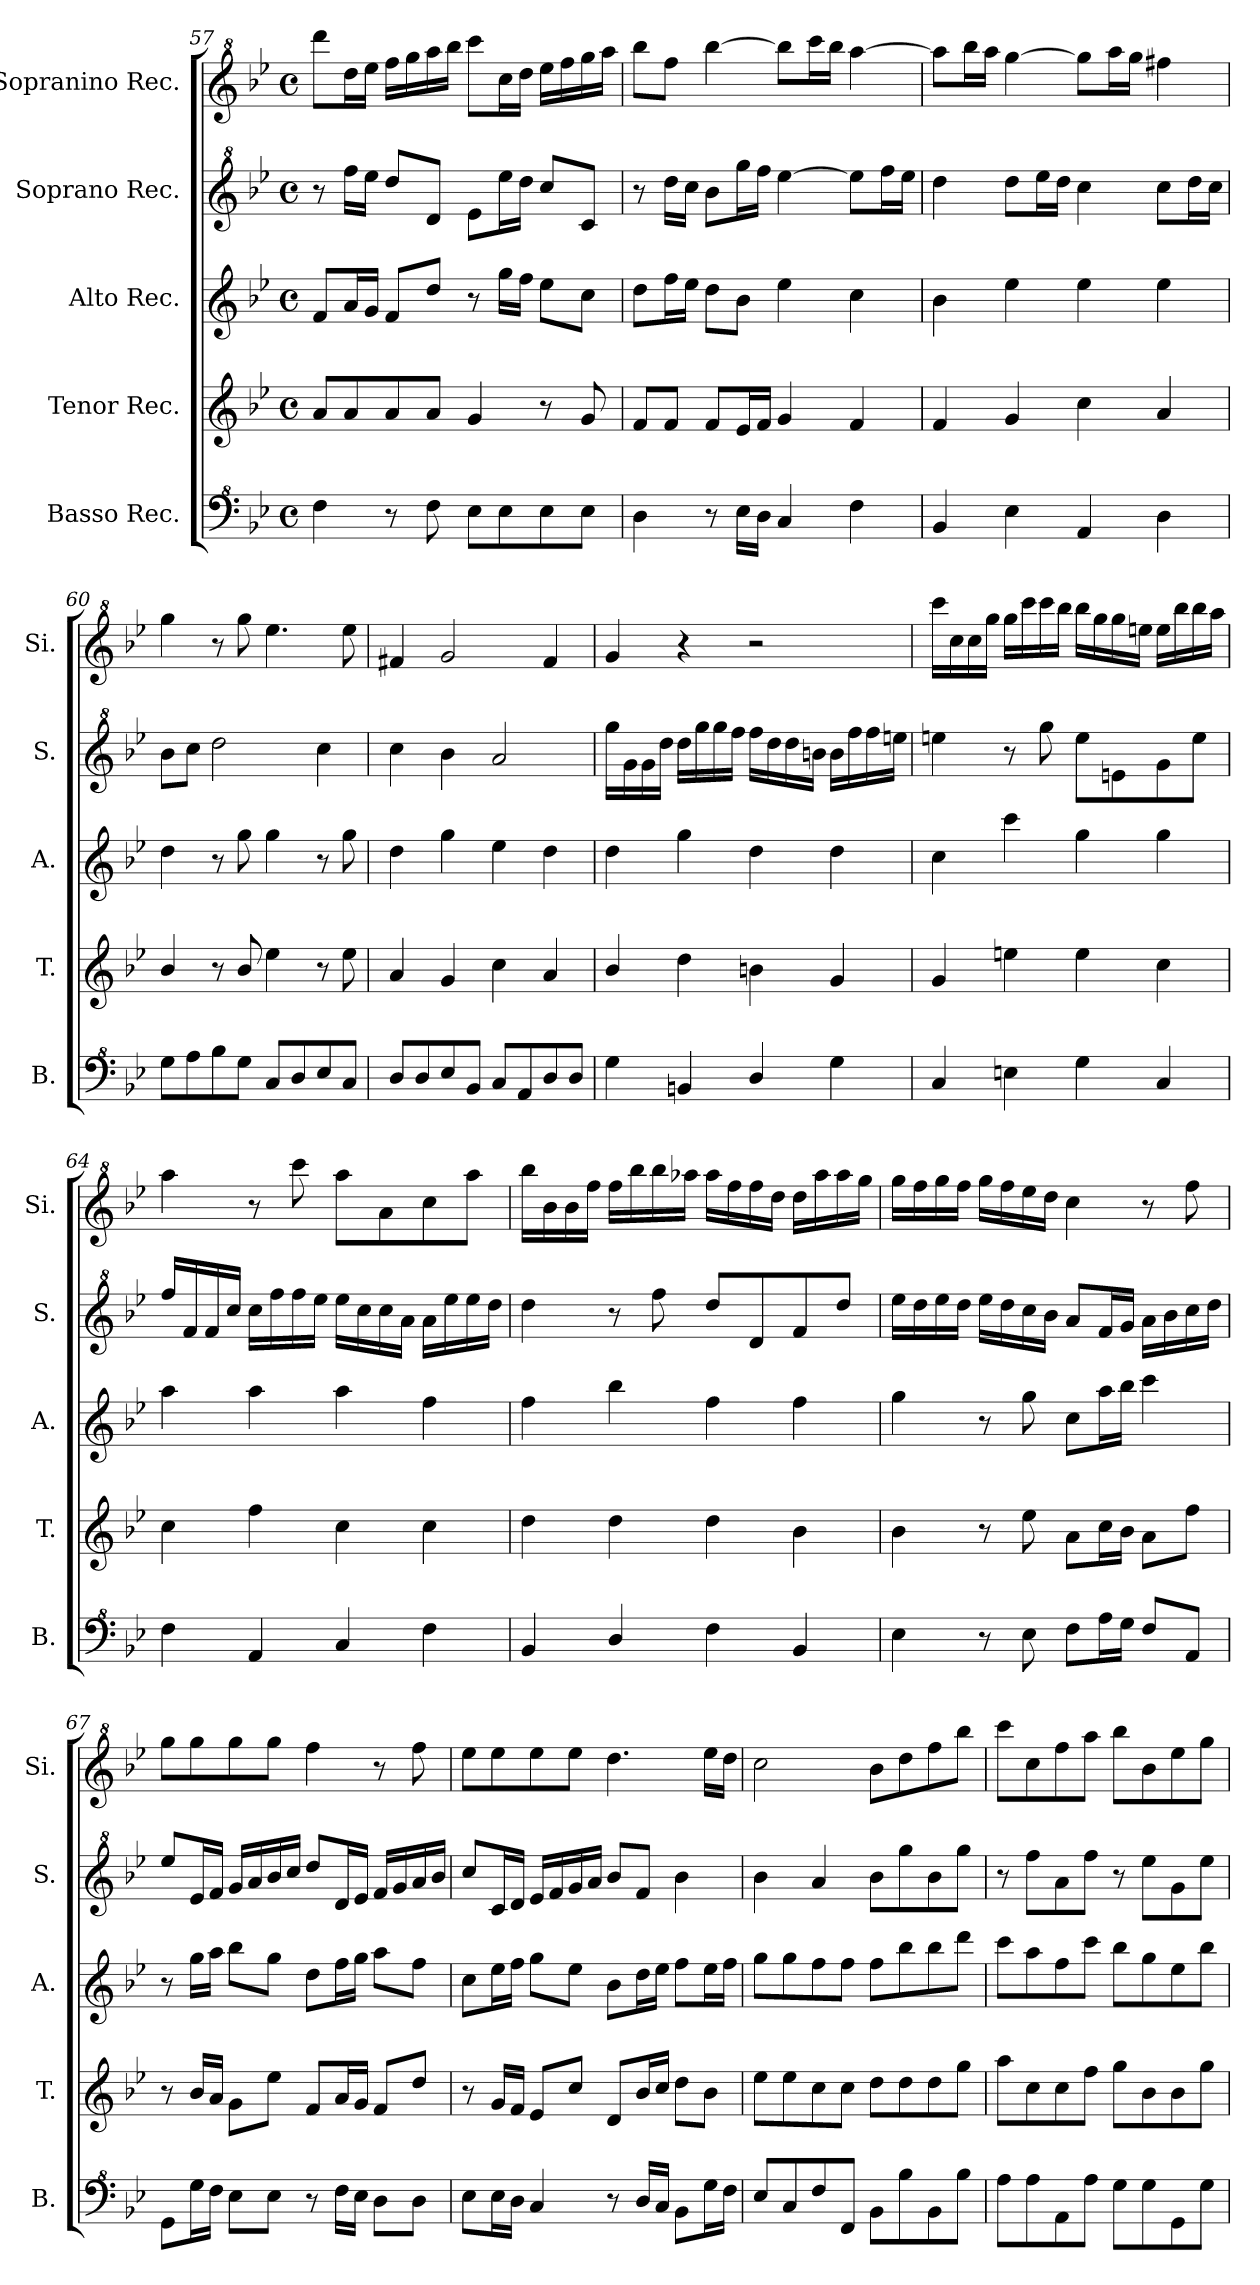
**kern	**kern	**kern	**kern	**kern
*part5	*part4	*part3	*part2	*part1
*staff5	*staff4	*staff3	*staff2	*staff1
*I"Basso Rec.	*I"Tenor Rec.	*I"Alto Rec.	*I"Soprano Rec.	*I"Sopranino Rec.
*I'B.	*I'T.	*I'A.	*I'S.	*I'Si.
*clefF^4	*clefG2	*clefG2	*clefG^2	*clefG^2
*k[b-e-]	*k[b-e-]	*k[b-e-]	*k[b-e-]	*k[b-e-]
*M4/4	*M4/4	*M4/4	*M4/4	*M4/4
*met(c)	*met(c)	*met(c)	*met(c)	*met(c)
=57	=57	=57	=57	=57
4f\	8a/L	8f/L	8r	8dddd\L
.	8a/	16a/L	16fff\LL	16ddd\L
.	.	16g/JJ	16eee-\JJ	16eee-\JJ
8r	8a/	8f/L	8ddd/L	16fff\LL
.	.	.	.	16ggg\
8f\	8a/J	8dd/J	8dd/J	16aaa\
.	.	.	.	16bbb-\JJ
8e-\L	4g/	8r	8ee-\L	8cccc\L
8e-\	.	16gg\LL	16eee-\L	16ccc\L
.	.	16ff\JJ	16ddd\JJ	16ddd\JJ
8e-\	8r	8ee-\L	8ccc/L	16eee-\LL
.	.	.	.	16fff\
8e-\J	8g/	8cc\J	8cc/J	16ggg\
.	.	.	.	16aaa\JJ
=58	=58	=58	=58	=58
4d\	8f/L	8dd\L	8r	8bbb-\L
.	8f/J	16ff\L	16ddd\LL	8fff\J
.	.	16ee-\JJ	16ccc\JJ	.
8r	8f/L	8dd\L	8bb-\L	[4bbb-\
16e-\LL	16e-/L	8b-\J	16ggg\L	.
16d\JJ	16f/JJ	.	16fff\JJ	.
4c/	4g/	4ee-\	[4eee-\	8bbb-\L]
.	.	.	.	16cccc\L
.	.	.	.	16bbb-\JJ
4f\	4f/	4cc\	8eee-\L]	[4aaa\
.	.	.	16fff\L	.
.	.	.	16eee-\JJ	.
=59	=59	=59	=59	=59
4B-/	4f/	4b-\	4ddd\	8aaa\L]
.	.	.	.	16bbb-\L
.	.	.	.	16aaa\JJ
4e-\	4g/	4ee-\	8ddd\L	[4ggg\
.	.	.	16eee-\L	.
.	.	.	16ddd\JJ	.
4A/	4cc\	4ee-\	4ccc\	8ggg\L]
.	.	.	.	16aaa\L
.	.	.	.	16ggg\JJ
4d\	4a/	4ee-\	8ccc\L	4fff#X\
.	.	.	16ddd\L	.
.	.	.	16ccc\JJ	.
=60	=60	=60	=60	=60
8g\L	4b-/	4dd\	8bb-\L	4ggg\
8a\	.	.	8ccc\J	.
8b-\	8r	8r	2ddd\	8r
8g\J	8b-/	8gg\	.	8ggg\
8c/L	4ee-\	4gg\	.	4.eee-\
8d/	.	.	.	.
8e-/	8r	8r	4ccc\	.
8c/J	8ee-\	8gg\	.	8eee-\
=61	=61	=61	=61	=61
8d/L	4a/	4dd\	4ccc\	4ff#X/
8d/	.	.	.	.
8e-/	4g/	4gg\	4bb-\	2gg/
8B-/J	.	.	.	.
8c/L	4cc\	4ee-\	2aa/	.
8A/	.	.	.	.
8d/	4a/	4dd\	.	4ff#/
8d/J	.	.	.	.
=62	=62	=62	=62	=62
4g\	4b-/	4dd\	16ggg\LL	4gg/
.	.	.	16gg\	.
.	.	.	16gg\	.
.	.	.	16ddd\JJ	.
4Bn/	4dd\	4gg\	16ddd\LL	4r
.	.	.	16ggg\	.
.	.	.	16ggg\	.
.	.	.	16fff\JJ	.
4d/	4bn\	4dd\	16fff\LL	2r
.	.	.	16ddd\	.
.	.	.	16ddd\	.
.	.	.	16bbn\JJ	.
4g\	4g/	4dd\	16bb\LL	.
.	.	.	16fff\	.
.	.	.	16fff\	.
.	.	.	16eeen\JJ	.
!!LO:LB:g=z
=63	=63	=63	=63	=63
4c/	4g/	4cc\	4eeen\	16cccc\LL
.	.	.	.	16ccc\
.	.	.	.	16ccc\
.	.	.	.	16ggg\JJ
4en\	4een\	4ccc\	8r	16ggg\LL
.	.	.	.	16cccc\
.	.	.	8ggg\	16cccc\
.	.	.	.	16bbb-\JJ
4g\	4ee\	4gg\	8eee\L	16bbb-\LL
.	.	.	.	16ggg\
.	.	.	8een\	16ggg\
.	.	.	.	16eeen\JJ
4c/	4cc\	4gg\	8gg\	16eee\LL
.	.	.	.	16bbb-\
.	.	.	8eee\J	16bbb-\
.	.	.	.	16aaa\JJ
=64	=64	=64	=64	=64
4f\	4cc\	4aa\	16fff/LL	4aaa\
.	.	.	16ff/	.
.	.	.	16ff/	.
.	.	.	16ccc/JJ	.
4A/	4ff\	4aa\	16ccc\LL	8r
.	.	.	16fff\	.
.	.	.	16fff\	8cccc\
.	.	.	16eee-\JJ	.
4c/	4cc\	4aa\	16eee-\LL	8aaa\L
.	.	.	16ccc\	.
.	.	.	16ccc\	8aa\
.	.	.	16aa\JJ	.
4f\	4cc\	4ff\	16aa\LL	8ccc\
.	.	.	16eee-\	.
.	.	.	16eee-\	8aaa\J
.	.	.	16ddd\JJ	.
=65	=65	=65	=65	=65
4B-/	4dd\	4ff\	4ddd\	16bbb-\LL
.	.	.	.	16bb-\
.	.	.	.	16bb-\
.	.	.	.	16fff\JJ
4d/	4dd\	4bb-\	8r	16fff\LL
.	.	.	.	16bbb-\
.	.	.	8fff\	16bbb-\
.	.	.	.	16aaa-X\JJ
4f\	4dd\	4ff\	8ddd/L	16aaa-\LL
.	.	.	.	16fff\
.	.	.	8dd/	16fff\
.	.	.	.	16ddd\JJ
4B-/	4b-\	4ff\	8ff/	16ddd\LL
.	.	.	.	16aaa-\
.	.	.	8ddd/J	16aaa-\
.	.	.	.	16ggg\JJ
=66	=66	=66	=66	=66
4e-\	4b-\	4gg\	16eee-\LL	16ggg\LL
.	.	.	16ddd\	16fff\
.	.	.	16eee-\	16ggg\
.	.	.	16ddd\JJ	16fff\JJ
8r	8r	8r	16eee-\LL	16ggg\LL
.	.	.	16ddd\	16fff\
8e-\	8ee-\	8gg\	16ccc\	16eee-\
.	.	.	16bb-\JJ	16ddd\JJ
8f\L	8a\L	8cc\L	8aa/L	4ccc\
16a\L	16cc\L	16aa\L	16ff/L	.
16g\JJ	16b-\JJ	16bb-\JJ	16gg/JJ	.
8f/L	8a\L	4ccc\	16aa\LL	8r
.	.	.	16bb-\	.
8A/J	8ff\J	.	16ccc\	8fff\
.	.	.	16ddd\JJ	.
=67	=67	=67	=67	=67
8G\L	8r	8r	8eee-/L	8ggg\L
16g\L	16b-/LL	16gg\LL	16ee-/L	8ggg\
16f\JJ	16a/JJ	16aa\JJ	16ff/JJ	.
8e-\L	8g\L	8bb-\L	16gg/LL	8ggg\
.	.	.	16aa/	.
8e-\J	8ee-\J	8gg\J	16bb-/	8ggg\J
.	.	.	16ccc/JJ	.
8r	8f/L	8dd\L	8ddd/L	4fff\
16f\LL	16a/L	16ff\L	16dd/L	.
16e-\JJ	16g/JJ	16gg\JJ	16ee-/JJ	.
8d\L	8f/L	8aa\L	16ff/LL	8r
.	.	.	16gg/	.
8d\J	8dd/J	8ff\J	16aa/	8fff\
.	.	.	16bb-/JJ	.
!!LO:LB:g=z
=68	=68	=68	=68	=68
8e-\L	8r	8cc\L	8ccc/L	8eee-\L
16e-\L	16g/LL	16ee-\L	16cc/L	8eee-\
16d\JJ	16f/JJ	16ff\JJ	16dd/JJ	.
4c/	8e-/L	8gg\L	16ee-/LL	8eee-\
.	.	.	16ff/	.
.	8cc/J	8ee-\J	16gg/	8eee-\J
.	.	.	16aa/JJ	.
8r	8d/L	8b-\L	8bb-/L	4.ddd\
16d/LL	16b-/L	16dd\L	8ff/J	.
16c/JJ	16cc/JJ	16ee-\JJ	.	.
8B-\L	8dd\L	8ff\L	4bb-\	.
16g\L	8b-\J	16ee-\L	.	16eee-\LL
16f\JJ	.	16ff\JJ	.	16ddd\JJ
=69	=69	=69	=69	=69
8e-/L	8ee-\L	8gg\L	4bb-\	2ccc\
8c/	8ee-\	8gg\	.	.
8f/	8cc\	8ff\	4aa/	.
8F/J	8cc\J	8ff\J	.	.
8B-\L	8dd\L	8ff\L	8bb-\L	8bb-\L
8b-\	8dd\	8bb-\	8ggg\	8ddd\
8B-\	8dd\	8bb-\	8bb-\	8fff\
8b-\J	8gg\J	8ddd\J	8ggg\J	8bbb-\J
=70	=70	=70	=70	=70
8a\L	8aa\L	8ccc\L	8r	8cccc\L
8a\	8cc\	8aa\	8fff\L	8ccc\
8A\	8cc\	8ff\	8aa\	8fff\
8a\J	8ff\J	8ccc\J	8fff\J	8aaa\J
8g\L	8gg\L	8bb-\L	8r	8bbb-\L
8g\	8b-\	8gg\	8eee-\L	8bb-\
8G\	8b-\	8ee-\	8gg\	8eee-\
8g\J	8gg\J	8bb-\J	8eee-\J	8ggg\J
=	=	=	=	=
*-	*-	*-	*-	*-
